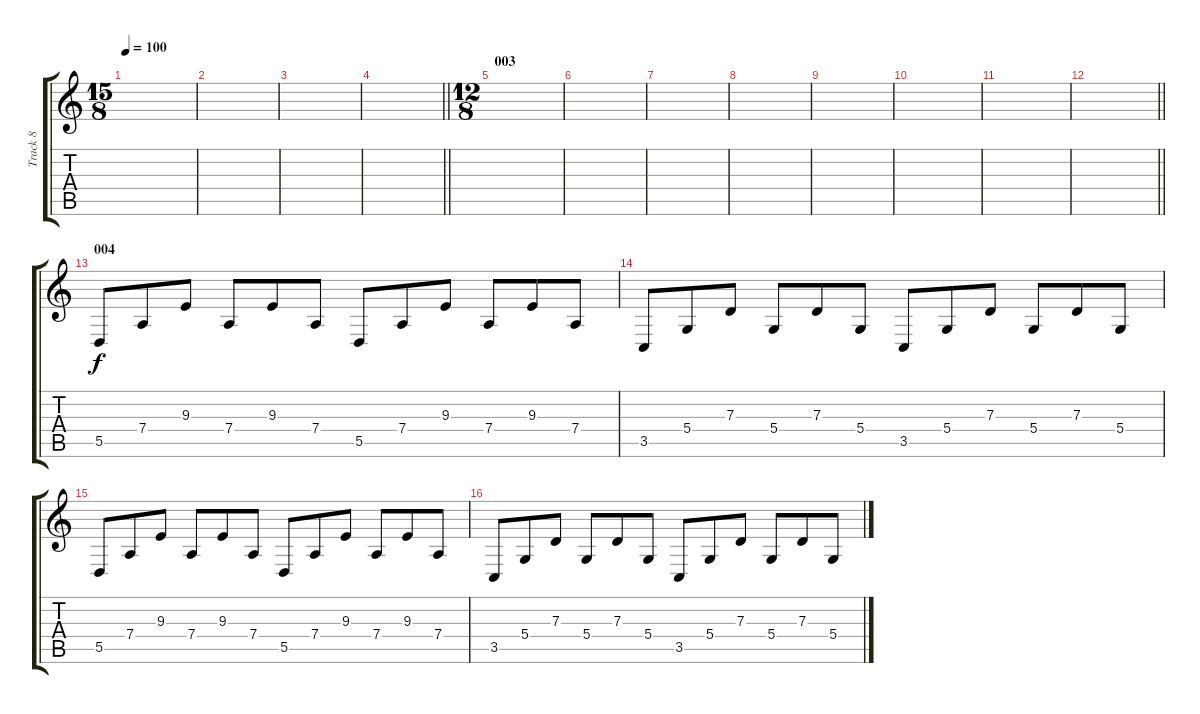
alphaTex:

\track ("Track 8" "Track 8") {instrument fx1rain}
\staff {score tabs}
\tuning (E4 B3 G3 D3 A2 E2) {hide}
\ts (15 8)
\tempo 100
\clef g2
\ks c
|
|
|
\barLineRight lightlight
|
\ts (12 8)
\section ("" "003")
|
|
|
|
|
|
|
\barLineRight lightlight
|
\section ("" "004")
5.5.8{instrument fx1rain} 7.4.8 9.3.8 7.4.8 9.3.8 7.4.8 5.5.8{instrument fx1rain} 7.4.8 9.3.8 7.4.8 9.3.8 7.4.8 |
3.5.8{instrument fx1rain} 5.4.8 7.3.8 5.4.8 7.3.8 5.4.8 3.5.8{instrument fx1rain} 5.4.8 7.3.8 5.4.8 7.3.8 5.4.8 |
5.5.8{instrument fx1rain} 7.4.8 9.3.8 7.4.8 9.3.8 7.4.8 5.5.8{instrument fx1rain} 7.4.8 9.3.8 7.4.8 9.3.8 7.4.8 |
3.5.8{instrument fx1rain} 5.4.8 7.3.8 5.4.8 7.3.8 5.4.8 3.5.8{instrument fx1rain} 5.4.8 7.3.8 5.4.8 7.3.8 5.4.8
